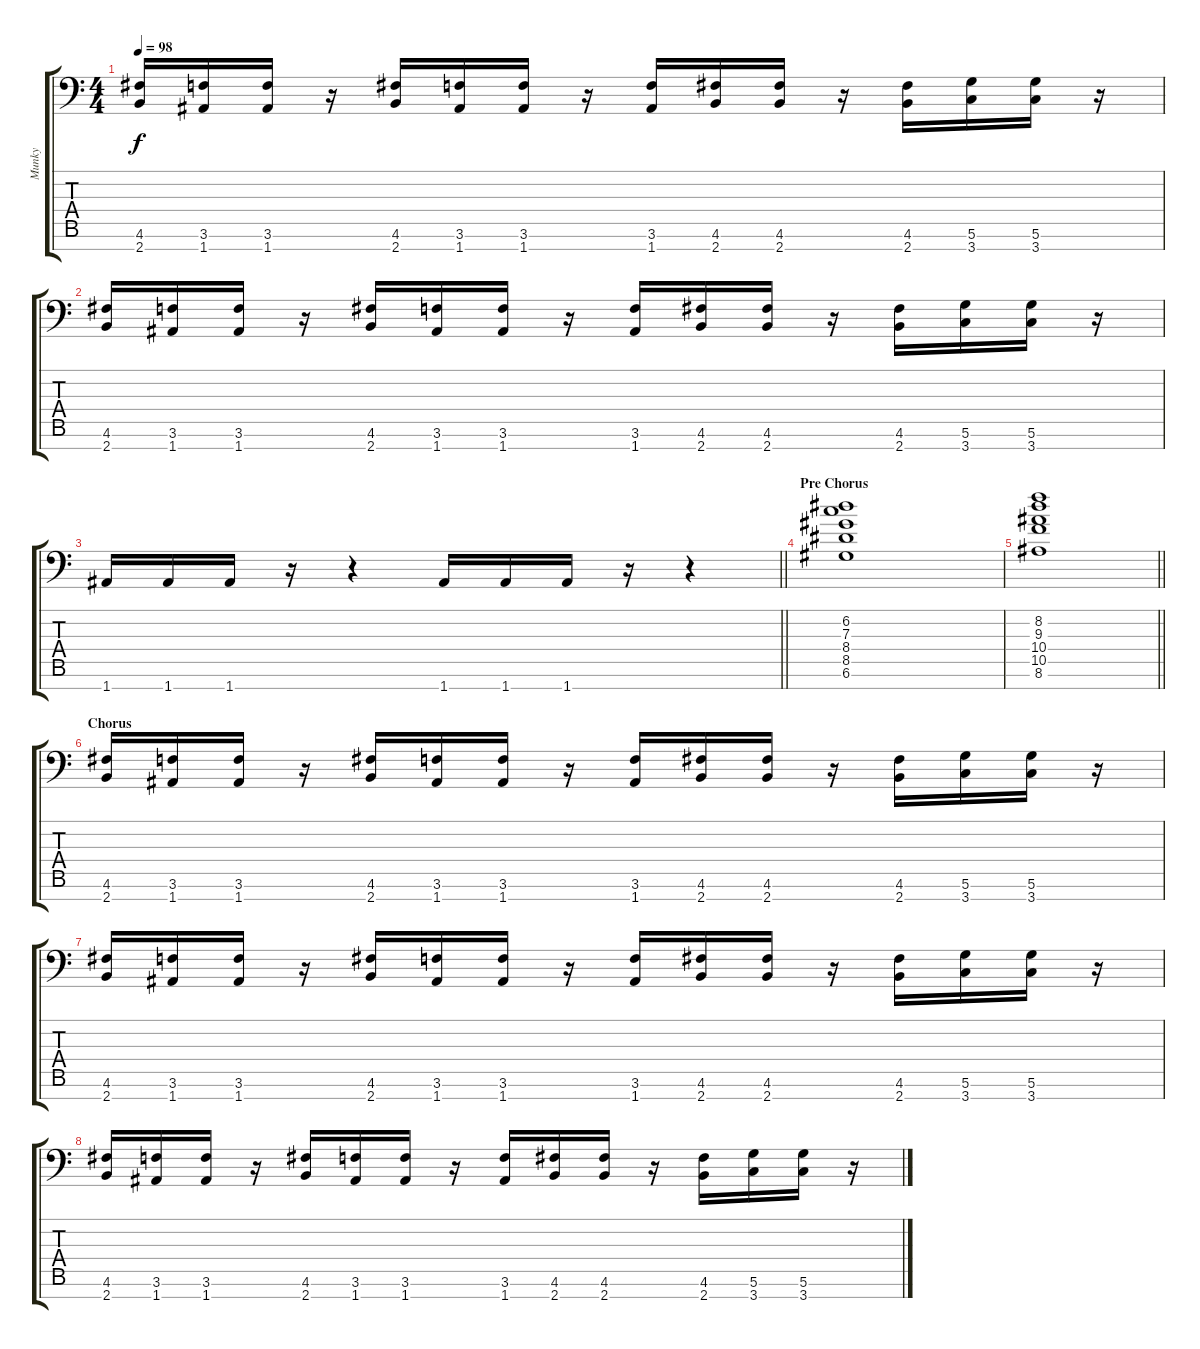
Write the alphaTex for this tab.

\track ("Munky" "Munky") {instrument overdrivenguitar}
\staff {score tabs}
\tuning (D4 A3 F3 C3 G2 D2 A1) {hide}
\ts (4 4)
\tempo 98
\clef f4
\ks c
(4.6 2.7).16{dy f} (3.6 1.7).16 (3.6 1.7).16 r.16 (4.6 2.7).16 (3.6 1.7).16 (3.6 1.7).16 r.16 (3.6 1.7).16 (4.6 2.7).16 (4.6 2.7).16 r.16 (4.6 2.7).16 (5.6 3.7).16 (5.6 3.7).16 r.16 |
(4.6 2.7).16 (3.6 1.7).16 (3.6 1.7).16 r.16 (4.6 2.7).16 (3.6 1.7).16 (3.6 1.7).16 r.16 (3.6 1.7).16 (4.6 2.7).16 (4.6 2.7).16 r.16 (4.6 2.7).16 (5.6 3.7).16 (5.6 3.7).16 r.16 |
\barLineRight lightlight
1.7.16 1.7.16 1.7.16 r.16 r.4 1.7.16 1.7.16 1.7.16 r.16 r.4 |
\section ("" "Pre Chorus")
(6.2 7.3 8.4 8.5 6.6).1 |
\barLineRight lightlight
(8.2 9.3 10.4 10.5 8.6).1 |
\section ("" "Chorus")
(4.6 2.7).16 (3.6 1.7).16 (3.6 1.7).16 r.16 (4.6 2.7).16 (3.6 1.7).16 (3.6 1.7).16 r.16 (3.6 1.7).16 (4.6 2.7).16 (4.6 2.7).16 r.16 (4.6 2.7).16 (5.6 3.7).16 (5.6 3.7).16 r.16 |
(4.6 2.7).16 (3.6 1.7).16 (3.6 1.7).16 r.16 (4.6 2.7).16 (3.6 1.7).16 (3.6 1.7).16 r.16 (3.6 1.7).16 (4.6 2.7).16 (4.6 2.7).16 r.16 (4.6 2.7).16 (5.6 3.7).16 (5.6 3.7).16 r.16 |
(4.6 2.7).16 (3.6 1.7).16 (3.6 1.7).16 r.16 (4.6 2.7).16 (3.6 1.7).16 (3.6 1.7).16 r.16 (3.6 1.7).16 (4.6 2.7).16 (4.6 2.7).16 r.16 (4.6 2.7).16 (5.6 3.7).16 (5.6 3.7).16 r.16
